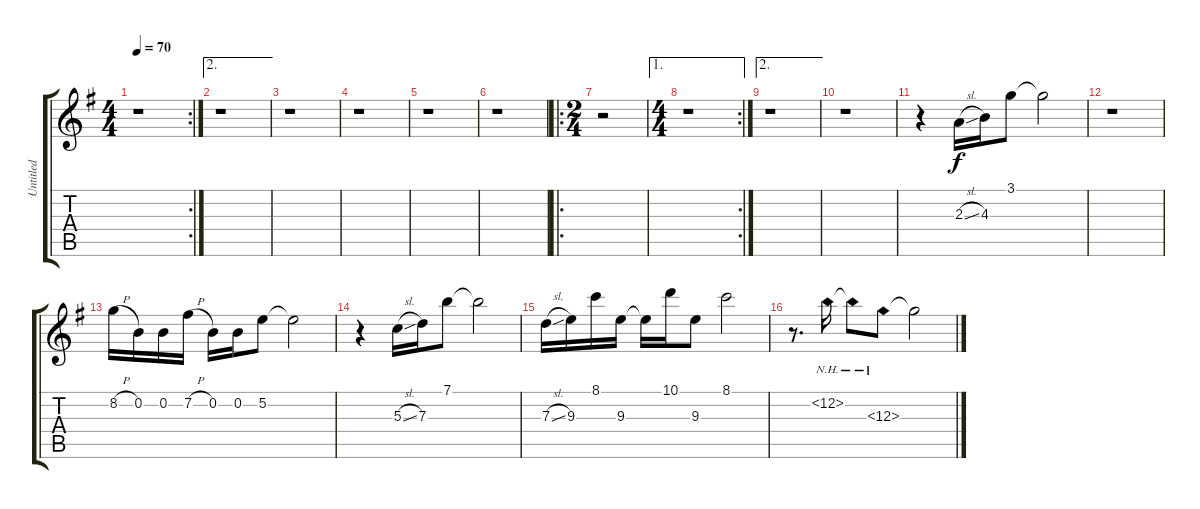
\track ("Untitled" "Untitled") {instrument electricguitarclean}
\staff {score tabs}
\tuning (E4 B3 G3 D3 A2 E2) {hide}
\rc 2
\ts (4 4)
\tempo 70
\clef g2
\ks g
r.1{dy f} |
\ae 2
r.1 |
r.1 |
r.1 |
r.1 |
r.1 |
\ro
\ts (2 4)
r.2 |
\ae 1
\rc 2
\ts (4 4)
r.1 |
\ae 2
r.1 |
r.1 |
r.4 2.3{sl}.16 4.3.16 3.1.8 3.1{t}.2 |
r.1 |
8.2{h}.16 0.2.16 0.2.16 7.2{h}.16 0.2.16 0.2.16 5.2.8 5.2{t}.2 |
r.4 5.3{sl}.16 7.3.16 7.1.8 7.1{t}.2 |
7.3{sl}.16 9.3.16 8.1.16 9.3.16 9.3{t}.16 10.1.16 9.3.8 8.1.2 |
r.8{d} 12.2{nh}.16 12.2{nh t}.8 12.3{nh}.8 12.3{t}.2
